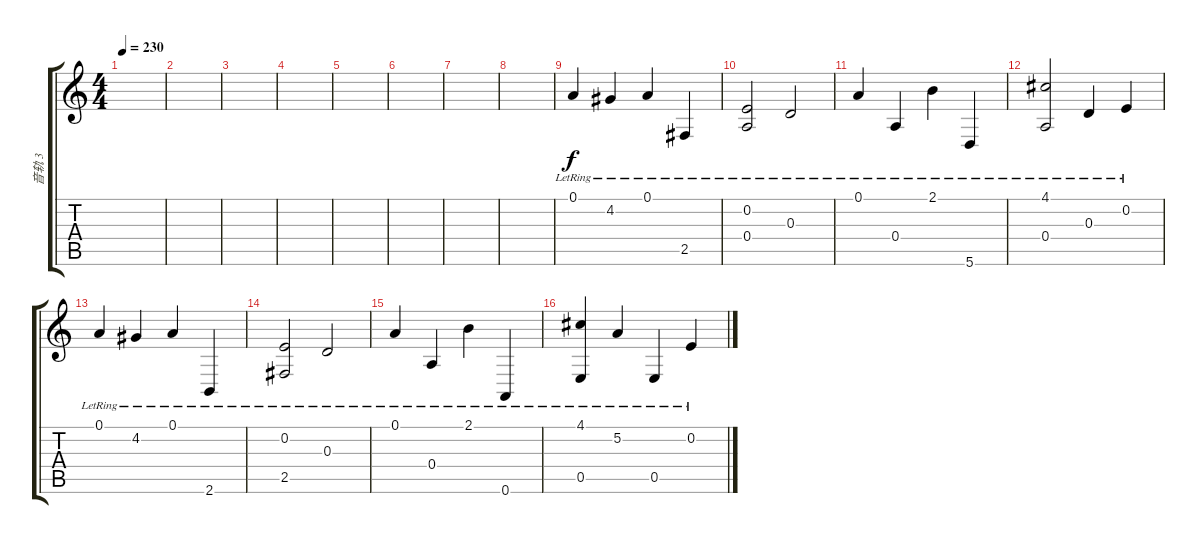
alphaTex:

\track ("音轨 3" "音轨 3") {instrument brightacousticpiano}
\staff {score tabs}
\tuning (A4 E4 D4 A3 E3 A2) {hide}
\ts (4 4)
\tempo 230
\clef g2
\ks c
|
|
|
|
|
|
|
|
0.1{lr}.4 4.2{lr}.4 0.1{lr}.4 2.5{lr}.4 |
(0.2{lr} 0.4{lr}).2 0.3{lr}.2 |
0.1{lr}.4 0.4{lr}.4 2.1{lr}.4 5.6{lr}.4 |
(4.1{lr} 0.4{lr}).2 0.3{lr}.4 0.2{lr}.4 |
0.1{lr}.4 4.2{lr}.4 0.1{lr}.4 2.6{lr}.4 |
(0.2{lr} 2.5{lr}).2 0.3{lr}.2 |
0.1{lr}.4 0.4{lr}.4 2.1{lr}.4 0.6{lr}.4 |
(4.1{lr} 0.5{lr}).4 5.2{lr}.4 0.5{lr}.4 0.2{lr}.4
